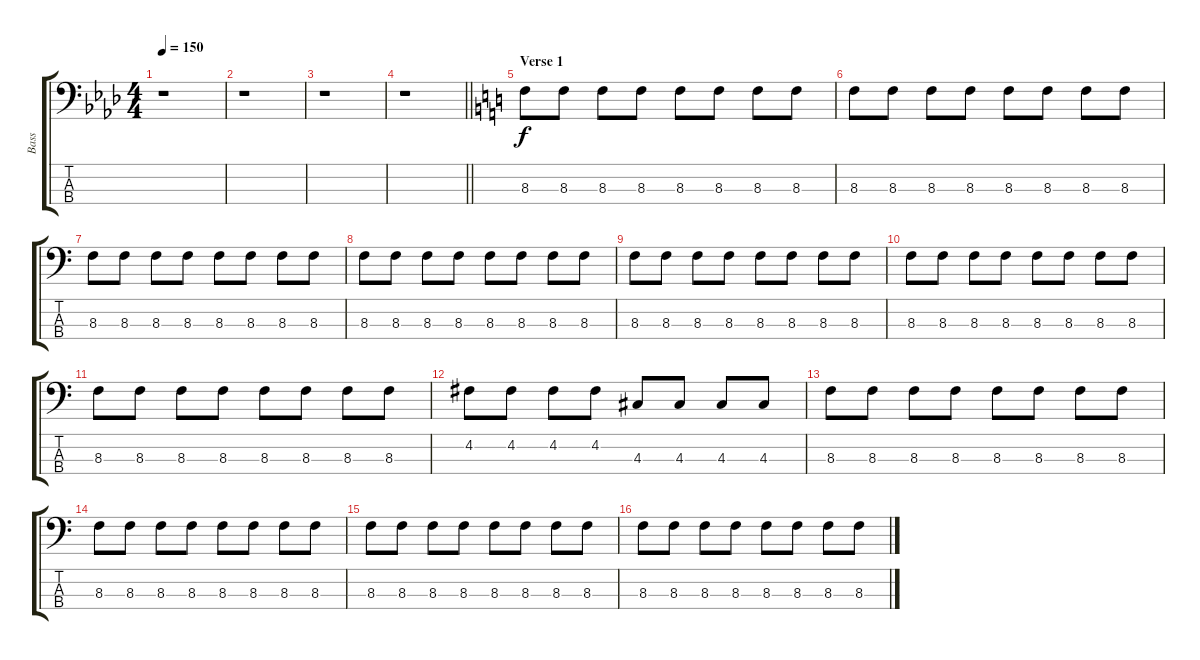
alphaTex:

\track ("Bass" "Bass") {instrument electricbasspick}
\staff {score tabs}
\tuning (G2 D2 A1 E1) {hide}
\ts (4 4)
\tempo 150
\clef f4
\ks ab
r.1{dy f instrument electricbasspick} |
r.1 |
r.1 |
\barLineRight lightlight
r.1 |
\section ("" "Verse 1")
\ks c
8.3.8 8.3.8 8.3.8 8.3.8 8.3.8 8.3.8 8.3.8 8.3.8 |
8.3.8 8.3.8 8.3.8 8.3.8 8.3.8 8.3.8 8.3.8 8.3.8 |
8.3.8 8.3.8 8.3.8 8.3.8 8.3.8 8.3.8 8.3.8 8.3.8 |
8.3.8 8.3.8 8.3.8 8.3.8 8.3.8 8.3.8 8.3.8 8.3.8 |
8.3.8 8.3.8 8.3.8 8.3.8 8.3.8 8.3.8 8.3.8 8.3.8 |
8.3.8 8.3.8 8.3.8 8.3.8 8.3.8 8.3.8 8.3.8 8.3.8 |
8.3.8 8.3.8 8.3.8 8.3.8 8.3.8 8.3.8 8.3.8 8.3.8 |
4.2.8 4.2.8 4.2.8 4.2.8 4.3.8 4.3.8 4.3.8 4.3.8 |
8.3.8 8.3.8 8.3.8 8.3.8 8.3.8 8.3.8 8.3.8 8.3.8 |
8.3.8 8.3.8 8.3.8 8.3.8 8.3.8 8.3.8 8.3.8 8.3.8 |
8.3.8 8.3.8 8.3.8 8.3.8 8.3.8 8.3.8 8.3.8 8.3.8 |
8.3.8 8.3.8 8.3.8 8.3.8 8.3.8 8.3.8 8.3.8 8.3.8
